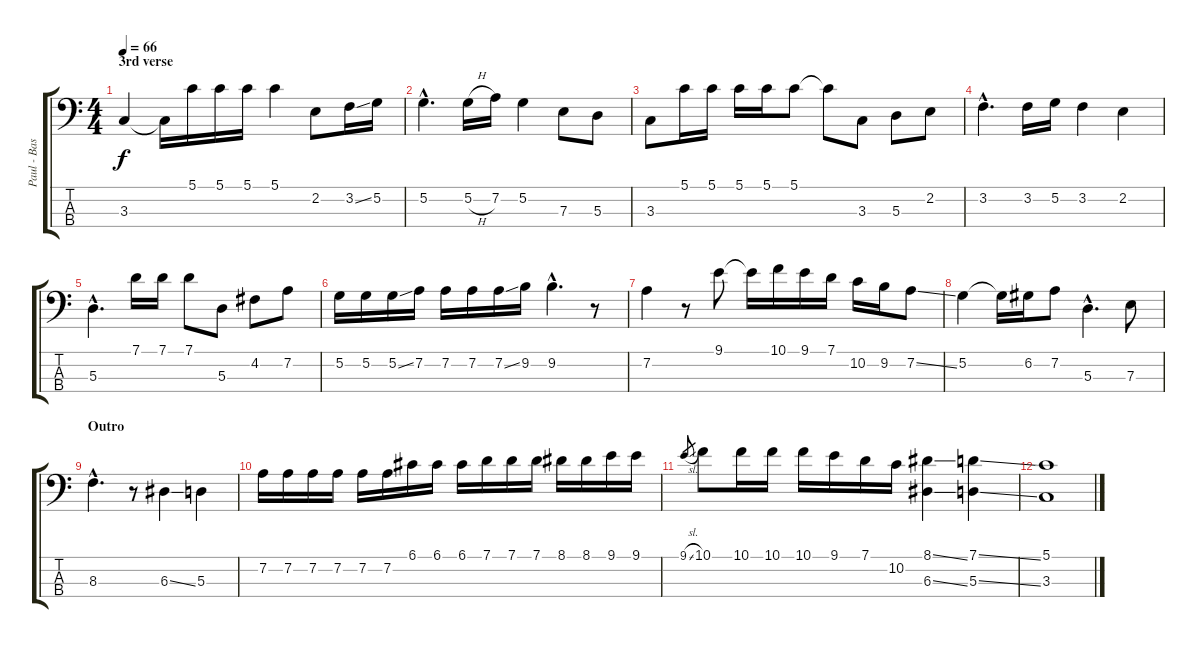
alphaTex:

\track ("Paul - Bass" "Paul - Bas") {instrument electricbassfinger}
\staff {score tabs}
\tuning (G2 D2 A1 E1) {hide}
\ts (4 4)
\section ("" "3rd verse")
\tempo 66
\clef f4
\ks c
3.3.4{dy f} 3.3{t}.16 5.1.16 5.1.16 5.1.16 5.1.4 2.2.8 3.2{ss}.16 5.2.16 |
5.2{hac}.4{d} 5.2{h}.16 7.2.16 5.2.4 7.3.8 5.3.8 |
3.3.8 5.1.16 5.1.16 5.1.16 5.1.16 5.1.8 5.1{t}.8 3.3.8 5.3.8 2.2.8 |
3.2{hac}.4{d} 3.2.16 5.2.16 3.2.4 2.2.4 |
5.3{hac}.4{d} 7.1.16 7.1.16 7.1.8 5.3.8 4.2.8 7.2.8 |
5.2.16 5.2.16 5.2{ss}.16 7.2.16 7.2.16 7.2.16 7.2{ss}.16 9.2.16 9.2{hac}.4{d} r.8 |
7.2.4 r.8 9.1.8 9.1{t}.16 10.1.16 9.1.16 7.1.16 10.2.16 9.2.16 7.2{ss}.8 |
5.2.4 5.2{t}.16 6.2.16 7.2.8 5.3{hac}.4{d} 7.3.8 |
\section ("" "Outro")
8.3{hac}.4{d} r.8 6.3{ss}.4 5.3.4 |
7.2.16 7.2.16 7.2.16 7.2.16 7.2.16 7.2.16 6.1.16 6.1.16 6.1.16 7.1.16 7.1.16 7.1.16 8.1.16 8.1.16 9.1.16 9.1.16 |
9.1{sl}.8{gr} 10.1.8 10.1.16 10.1.16 10.1.16 9.1.16 7.1.16 10.2.16 (8.1{ss} 6.3{ss}).4 (7.1{ss} 5.3{ss}).4 |
(5.1 3.3).1
